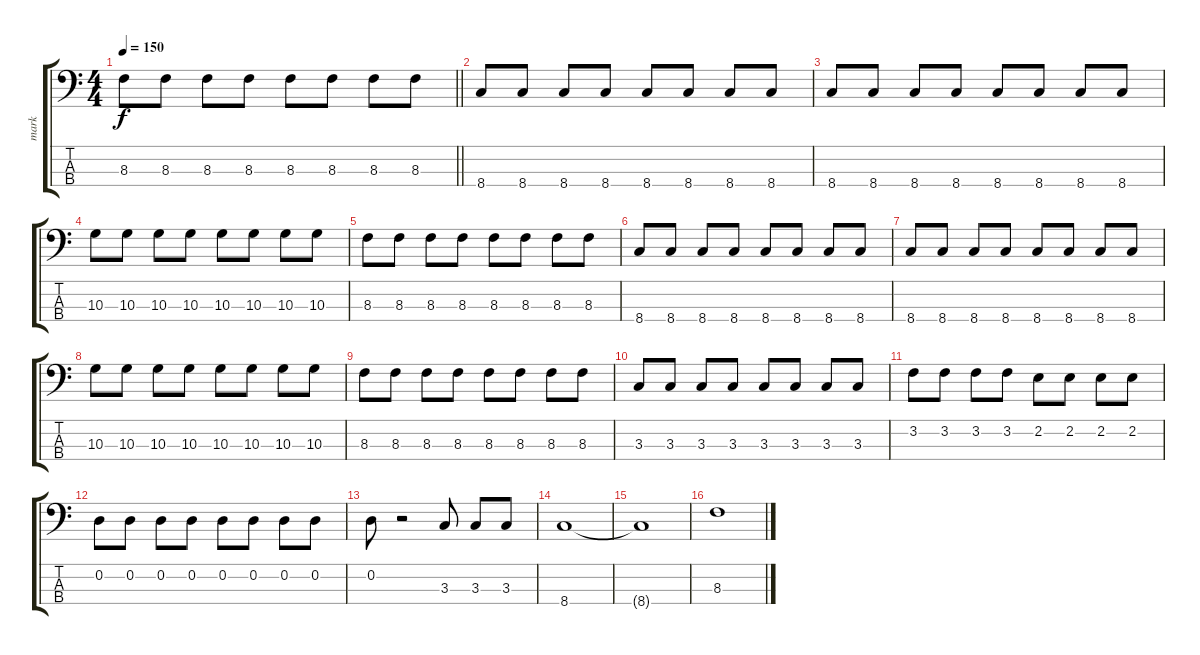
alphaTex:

\track ("mark" "mark") {instrument slapbass1}
\staff {score tabs}
\tuning (G2 D2 A1 E1) {hide}
\ts (4 4)
\tempo 150
\clef f4
\barLineRight lightlight
\ks c
8.3.8{dy f} 8.3.8 8.3.8 8.3.8 8.3.8 8.3.8 8.3.8 8.3.8 |
8.4.8 8.4.8 8.4.8 8.4.8 8.4.8 8.4.8 8.4.8 8.4.8 |
8.4.8 8.4.8 8.4.8 8.4.8 8.4.8 8.4.8 8.4.8 8.4.8 |
10.3.8 10.3.8 10.3.8 10.3.8 10.3.8 10.3.8 10.3.8 10.3.8 |
8.3.8 8.3.8 8.3.8 8.3.8 8.3.8 8.3.8 8.3.8 8.3.8 |
8.4.8 8.4.8 8.4.8 8.4.8 8.4.8 8.4.8 8.4.8 8.4.8 |
8.4.8 8.4.8 8.4.8 8.4.8 8.4.8 8.4.8 8.4.8 8.4.8 |
10.3.8 10.3.8 10.3.8 10.3.8 10.3.8 10.3.8 10.3.8 10.3.8 |
8.3.8 8.3.8 8.3.8 8.3.8 8.3.8 8.3.8 8.3.8 8.3.8 |
3.3.8 3.3.8 3.3.8 3.3.8 3.3.8 3.3.8 3.3.8 3.3.8 |
3.2.8 3.2.8 3.2.8 3.2.8 2.2.8 2.2.8 2.2.8 2.2.8 |
0.2.8 0.2.8 0.2.8 0.2.8 0.2.8 0.2.8 0.2.8 0.2.8 |
0.2.8 r.2 3.3.8 3.3.8 3.3.8 |
8.4.1 |
8.4{t}.1 |
8.3.1
